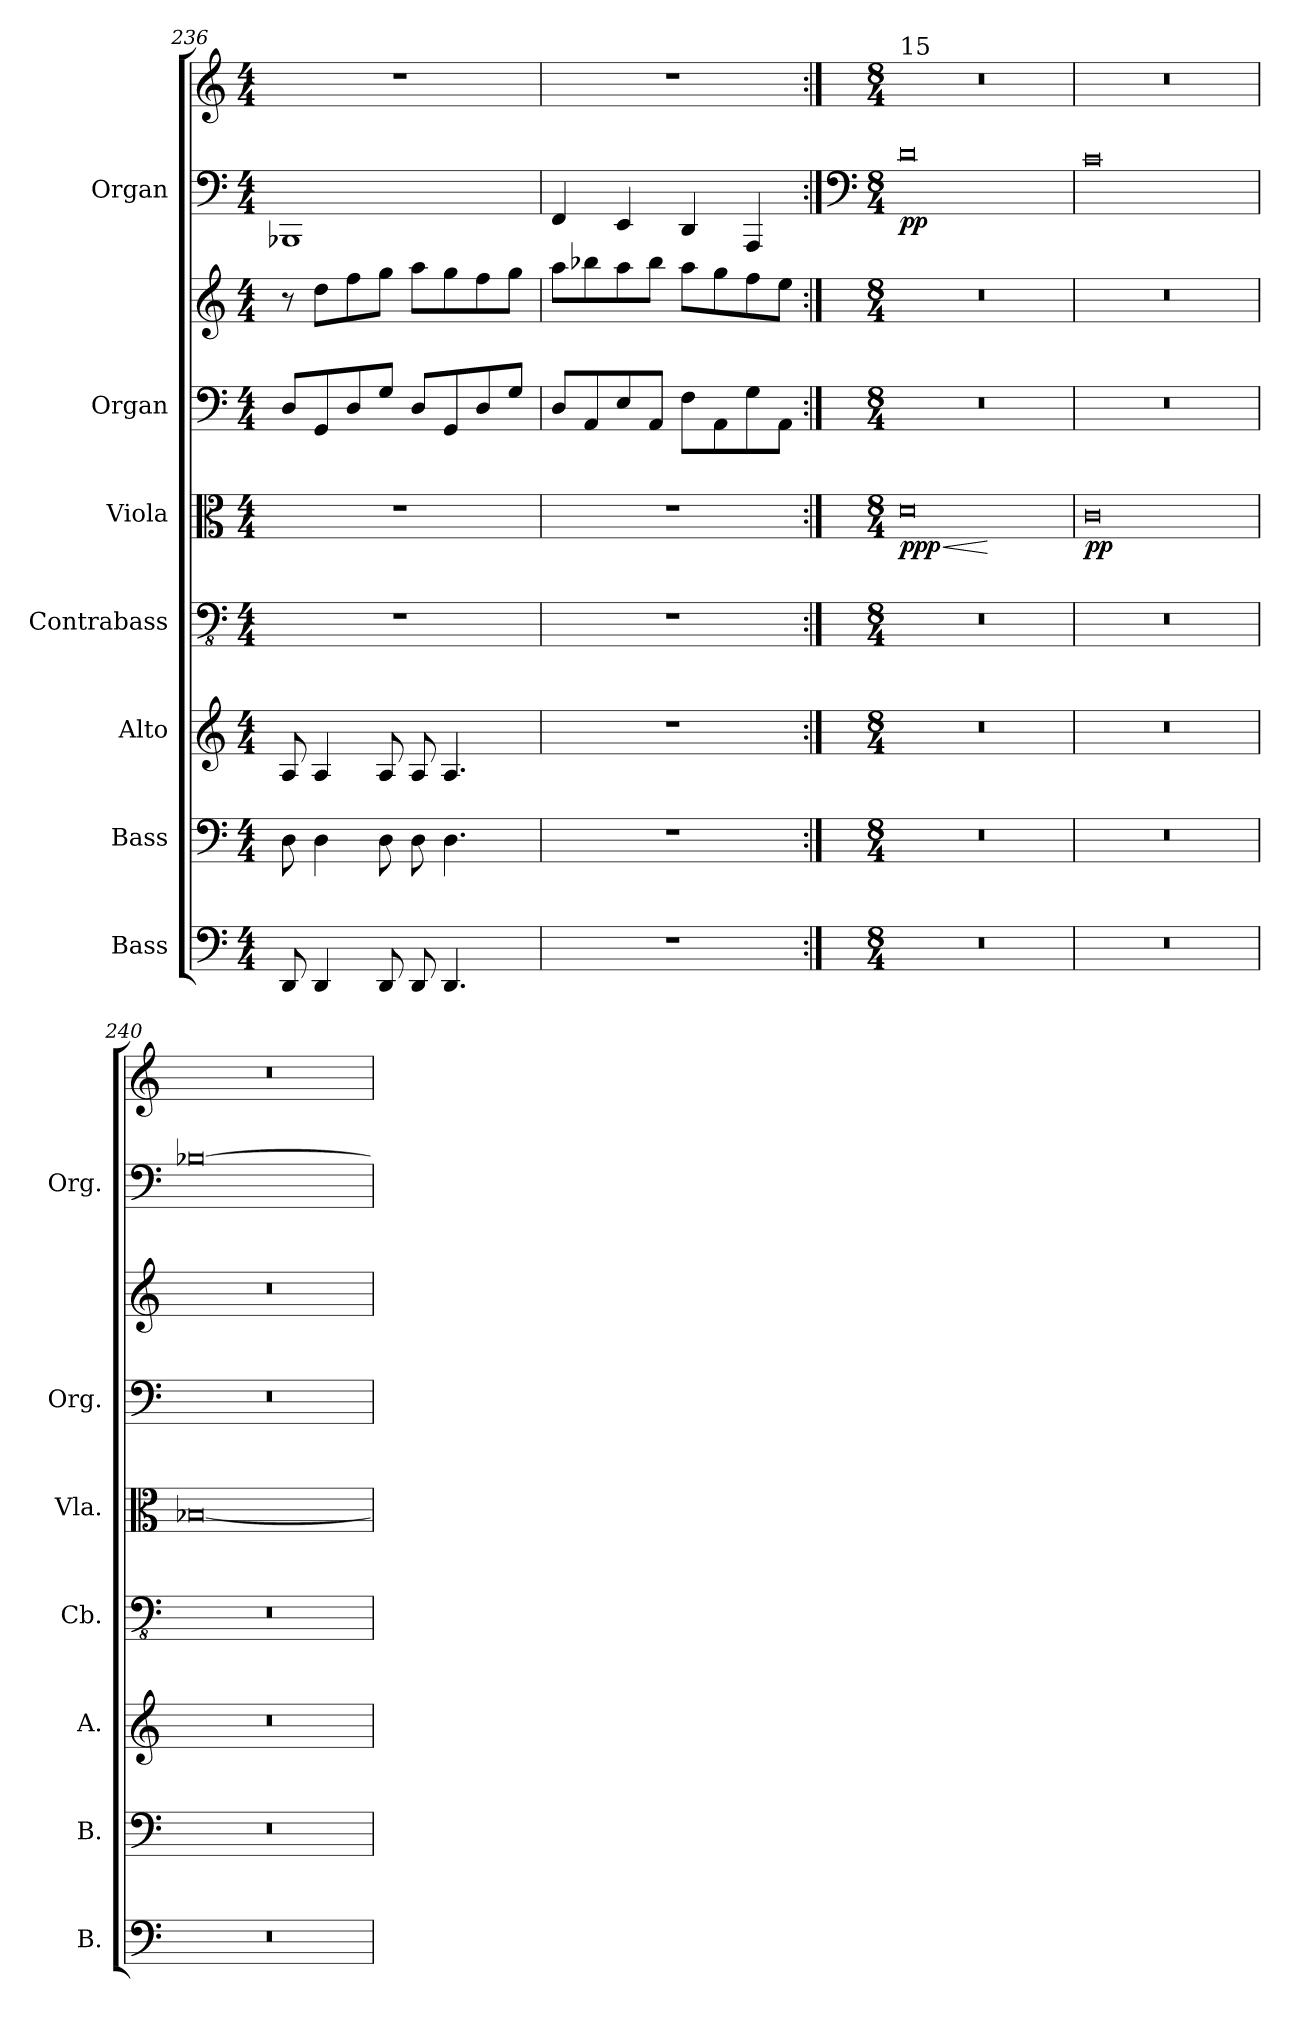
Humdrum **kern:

**kern	**kern	**kern	**kern	**kern	**dynam	**kern	**kern	**kern	**kern	**dynam
*part7	*part6	*part5	*part4	*part3	*part3	*part2	*part2	*part1	*part1	*part1
*staff9	*staff8	*staff7	*staff6	*staff5	*staff5	*staff4	*staff3	*staff2	*staff1	*staff1/2
*I"Bass	*I"Bass	*I"Alto	*I"Contrabass	*I"Viola	*	*I"Organ	*	*I"Organ	*	*
*I'B.	*I'B.	*I'A.	*I'Cb.	*I'Vla.	*	*I'Org.	*	*I'Org.	*	*
*clefF4	*clefF4	*clefG2	*clefFv4	*clefC3	*	*clefF4	*clefG2	*clefF4	*clefG2	*
*	*	*	*ITrd7c12	*	*	*	*	*	*	*
*k[]	*k[]	*k[]	*k[]	*k[]	*	*k[]	*k[]	*k[]	*k[]	*
*M4/4	*M4/4	*M4/4	*M4/4	*M4/4	*	*M4/4	*M4/4	*M4/4	*M4/4	*
=236	=236	=236	=236	=236	=236	=236	=236	=236	=236	=236
8DD/	8D\	8A/	1r	1r	.	8D/L	8r	1BBB-X	1r	.
4DD/	4D\	4A/	.	.	.	8GG/	8dd\L	.	.	.
.	.	.	.	.	.	8D/	8ff\	.	.	.
8DD/	8D\	8A/	.	.	.	8G/J	8gg\J	.	.	.
8DD/	8D\	8A/	.	.	.	8D/L	8aa\L	.	.	.
4.DD/	4.D\	4.A/	.	.	.	8GG/	8gg\	.	.	.
.	.	.	.	.	.	8D/	8ff\	.	.	.
.	.	.	.	.	.	8G/J	8gg\J	.	.	.
=237	=237	=237	=237	=237	=237	=237	=237	=237	=237	=237
1r	1r	1r	1r	1r	.	8D/L	8aa\L	4FF/	1r	.
.	.	.	.	.	.	8AA/	8bb-X\	.	.	.
.	.	.	.	.	.	8E/	8aa\	4EE/	.	.
.	.	.	.	.	.	8AA/J	8bb-\J	.	.	.
.	.	.	.	.	.	8F\L	8aa\L	4DD/	.	.
.	.	.	.	.	.	8AA\	8gg\	.	.	.
.	.	.	.	.	.	8G\	8ff\	4AAA/	.	.
.	.	.	.	.	.	8AA\J	8ee\J	.	.	.
=238:|!	=238:|!	=238:|!	=238:|!	=238:|!	=238:|!	=238:|!	=238:|!	=238:|!	=238:|!	=238:|!
*	*	*	*	*	*	*	*	*clefF4	*	*
*M8/4	*M8/4	*M8/4	*M8/4	*M8/4	*	*M8/4	*M8/4	*M8/4	*M8/4	*
!	!	!	!	!	!	!	!	!	!LO:TX:a:t=15	!
!	!	!	!	!	!LO:HP:b	!	!	!	!	!
!	!	!	!	!	!LO:DY:n=1:b	!	!	!	!	!LO:DY:b=2
0r	0r	0r	0r	0d	< ppp	0r	0r	0d	0r	pp
.	.	.	.	.	[	.	.	.	.	.
=239	=239	=239	=239	=239	=239	=239	=239	=239	=239	=239
!	!	!	!	!	!LO:DY:b	!	!	!	!	!
0r	0r	0r	0r	0c	pp	0r	0r	0c	0r	.
=240	=240	=240	=240	=240	=240	=240	=240	=240	=240	=240
0r	0r	0r	0r	[0B-X	.	0r	0r	[0B-X	0r	.
=	=	=	=	=	=	=	=	=	=	=
*-	*-	*-	*-	*-	*-	*-	*-	*-	*-	*-
